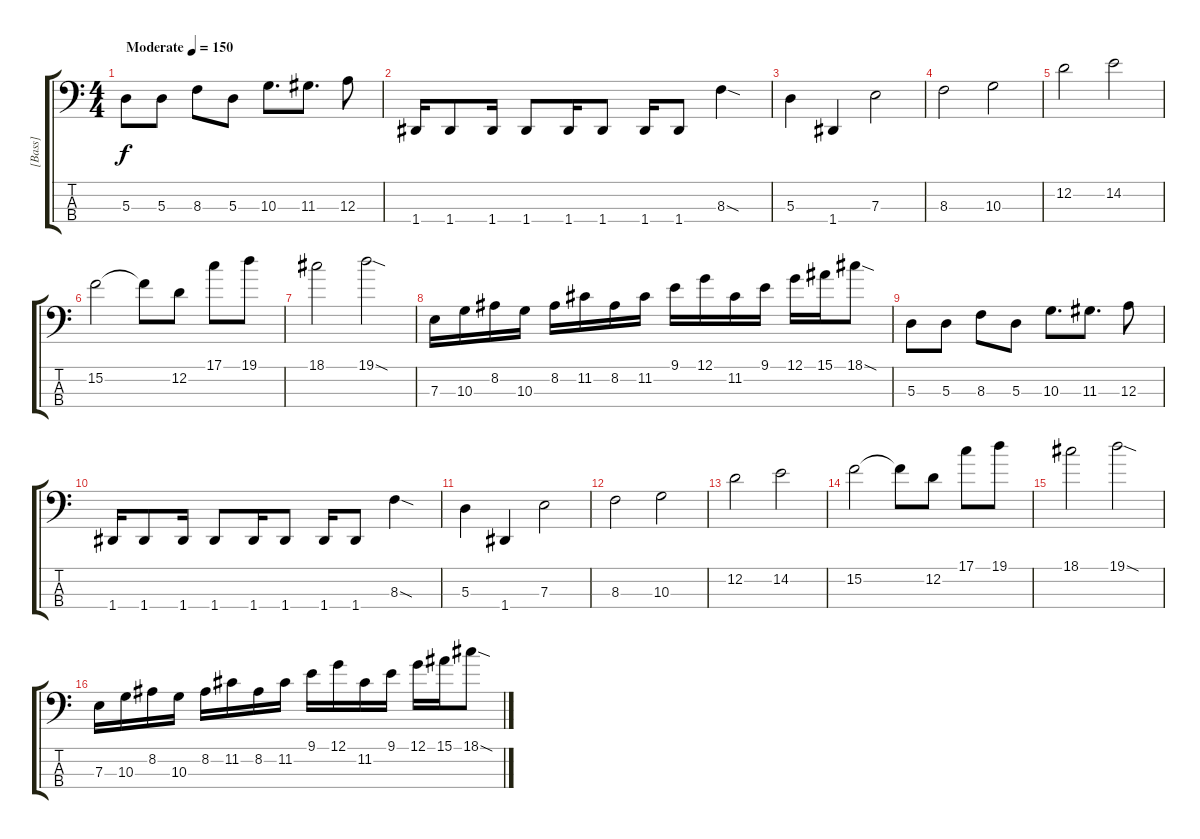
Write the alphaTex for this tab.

\track ("[Bass]" "[Bass]") {instrument electricbassfinger}
\staff {score tabs}
\tuning (G2 D2 A1 D1) {hide}
\ts (4 4)
\tempo (150 "Moderate")
\clef f4
\ks c
5.3.8{dy f instrument electricbassfinger} 5.3.8 8.3.8 5.3.8 10.3.8{d} 11.3.8{d} 12.3.8 |
1.4.16 1.4.8 1.4.16 1.4.8 1.4.16 1.4.8 1.4.16 1.4.8 8.3{sod}.4 |
5.3.4 1.4.4 7.3.2 |
8.3.2 10.3.2 |
12.2.2 14.2.2 |
15.2.2 15.2{t}.8 12.2.8 17.1.8 19.1.8 |
18.1.2 19.1{sod}.2 |
7.3.16 10.3.16 8.2.16 10.3.16 8.2.16 11.2.16 8.2.16 11.2.16 9.1.16 12.1.16 11.2.16 9.1.16 12.1.16 15.1.16 18.1{sod}.8 |
5.3.8 5.3.8 8.3.8 5.3.8 10.3.8{d} 11.3.8{d} 12.3.8 |
1.4.16 1.4.8 1.4.16 1.4.8 1.4.16 1.4.8 1.4.16 1.4.8 8.3{sod}.4 |
5.3.4 1.4.4 7.3.2 |
8.3.2 10.3.2 |
12.2.2 14.2.2 |
15.2.2 15.2{t}.8 12.2.8 17.1.8 19.1.8 |
18.1.2 19.1{sod}.2 |
7.3.16 10.3.16 8.2.16 10.3.16 8.2.16 11.2.16 8.2.16 11.2.16 9.1.16 12.1.16 11.2.16 9.1.16 12.1.16 15.1.16 18.1{sod}.8
